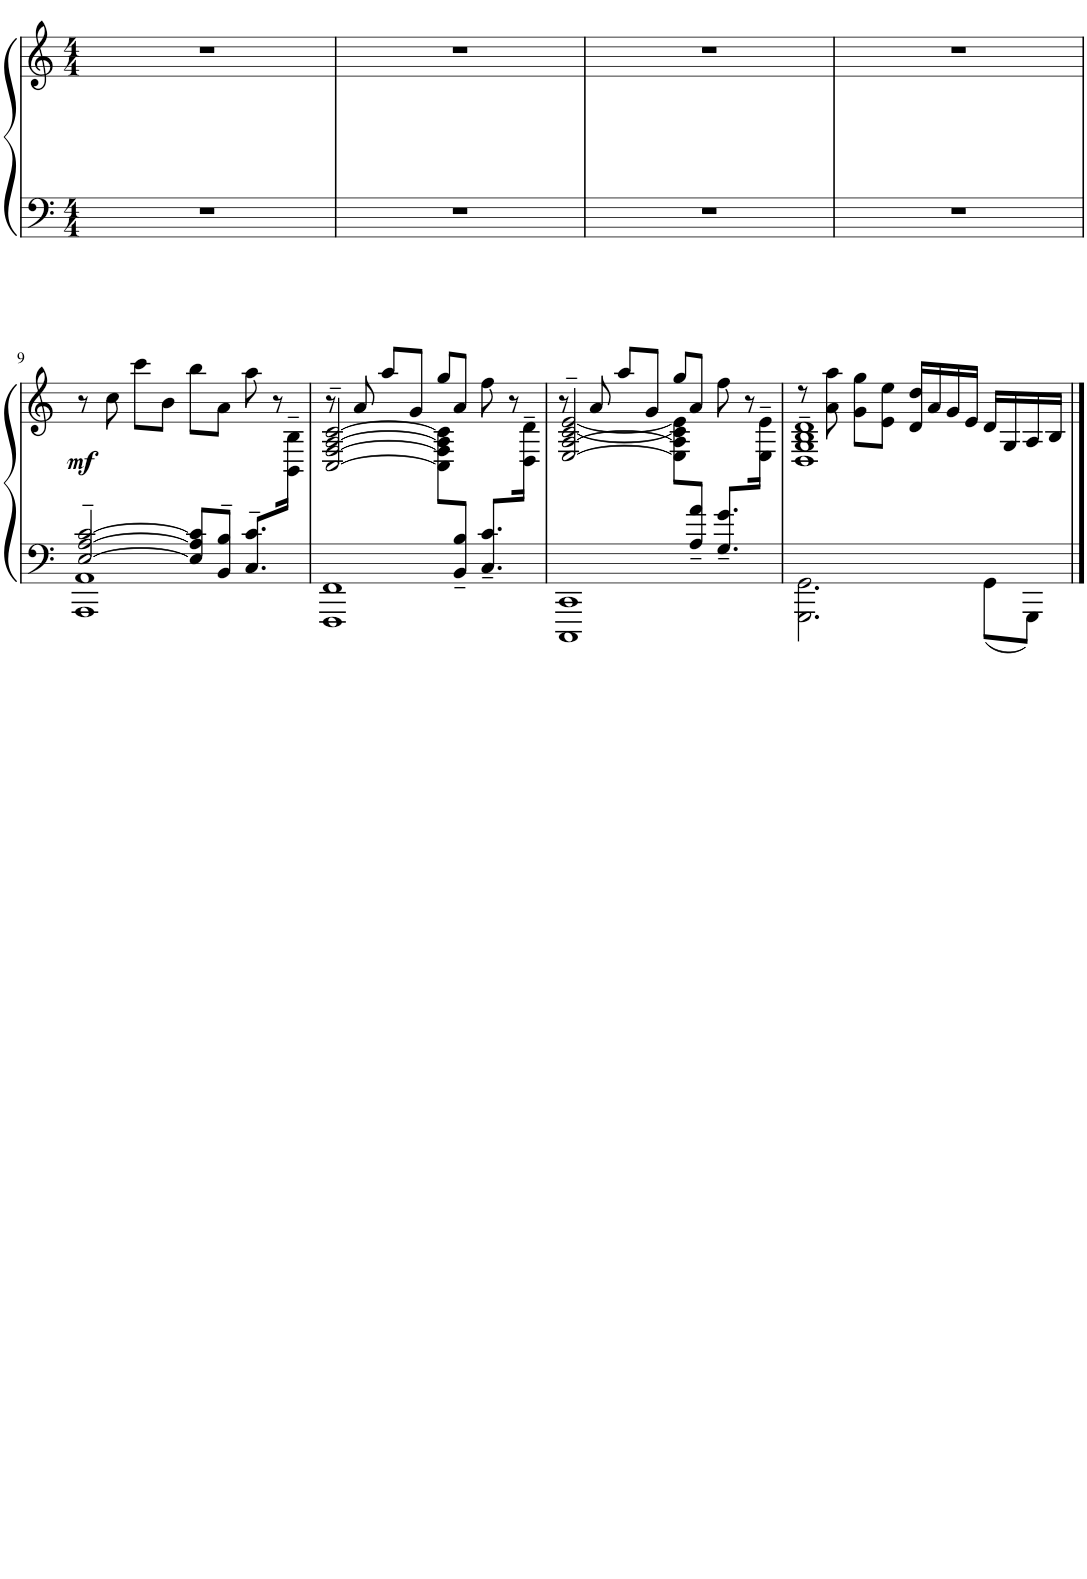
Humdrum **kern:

**kern	**kern	**dynam
*part1	*part1	*part1
*staff2	*staff1	*staff1/2
*I"Piano	*	*
*I'Pno.	*	*
*clefF4	*clefG2	*
*k[]	*k[]	*
*M4/4	*M4/4	*
=1	=1	=1
1r	1r	.
=2	=2	=2
1r	1r	.
=3	=3	=3
1r	1r	.
=4	=4	=4
1r	1r	.
!!LO:LB:g=z
=9	=9	=9
*^	*^	*
!	!	!	!	!LO:DY:b
[2E/~ [2A/~ [2c/~	1AAA 1AA	8r	2...ryy	mf
.	.	8cc\	.	.
.	.	8ccc\L	.	.
.	.	8b\J	.	.
8E/] 8A/] 8c/]L	.	8bb\L	.	.
8BB/~ 8B/~J	.	8a\J	.	.
8.C/~ 8.c/~L	.	8aa\	.	.
.	.	8r	.	.
16ryy	.	.	16BB\~> 16B\~>Jk	.
=10	=10	=10	=10	=10
8ryy	1FFF 1FF	8r	[2C/~> [2F/~> [>2A/~> [>2c/~>	.
.	.	8a/	.	.
.	.	8aa/L	.	.
.	.	8g/J	.	.
.	.	8gg/L	8C\] 8F\] 8A\] 8c\]L	.
8BB/~< 8B/~<J	.	8a/J	16ryy	.
*	*	*v	*v	*
8.C/~< 8.c/~<L	.	8ff\	.
.	.	8r	.
*	*	*^	*
16ryy	.	.	16D\~> 16d\~>Jk	.
=11	=11	=11	=11	=11
8ryy	1CCC 1CC	8r	[2E/~> [2A/~> [<2c/~> [<2e/~>	.
.	.	8a/	.	.
.	.	8aa/L	.	.
.	.	8g/J	.	.
.	.	8gg/L	8E\] 8A\] 8c\] 8e\]L	.
8A/~< 8a/~<J	.	8a/J	16ryy	.
*	*	*v	*v	*
8.G/~< 8.g/~<L	.	8ff\	.
.	.	8r	.
*	*	*^	*
16ryy	.	.	16E\~> 16e\~>Jk	.
*v	*v	*	*	*
=12	=12	=12	=12
2.GGG\ 2.GG\	8r	1D~> 1G~> 1B~> 1d~>	.
.	8a\ 8aa\	.	.
.	8g\ 8gg\L	.	.
.	8e\ 8ee\J	.	.
.	16d/ 16dd/LL	.	.
.	16a/	.	.
.	16g/	.	.
.	16e/JJ	.	.
8GG\L	16d/LL	.	.
.	16G/	.	.
8GGG\J	16A/	.	.
.	16B/JJ	.	.
*	*v	*v	*
==	==	==
*-	*-	*-
